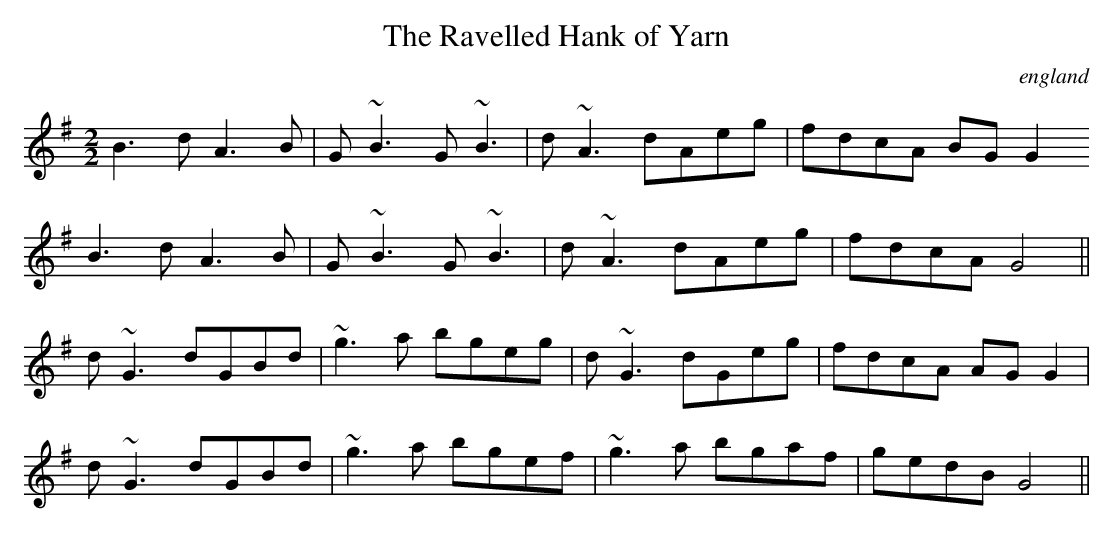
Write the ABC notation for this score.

X:1
T:The Ravelled Hank of Yarn
O:england
M:2/2
L:1/8
K:G
B3d A3B|G~B3 G~B3|d~A3 dAeg|fdcA BGG2
B3d A3B|G~B3 G~B3|d~A3 dAeg|fdcA G4||
d~G3 dGBd|~g3a bgeg|d~G3 dGeg|fdcA AGG2|
d~G3 dGBd|~g3a bgef|~g3a bgaf|gedB G4||
